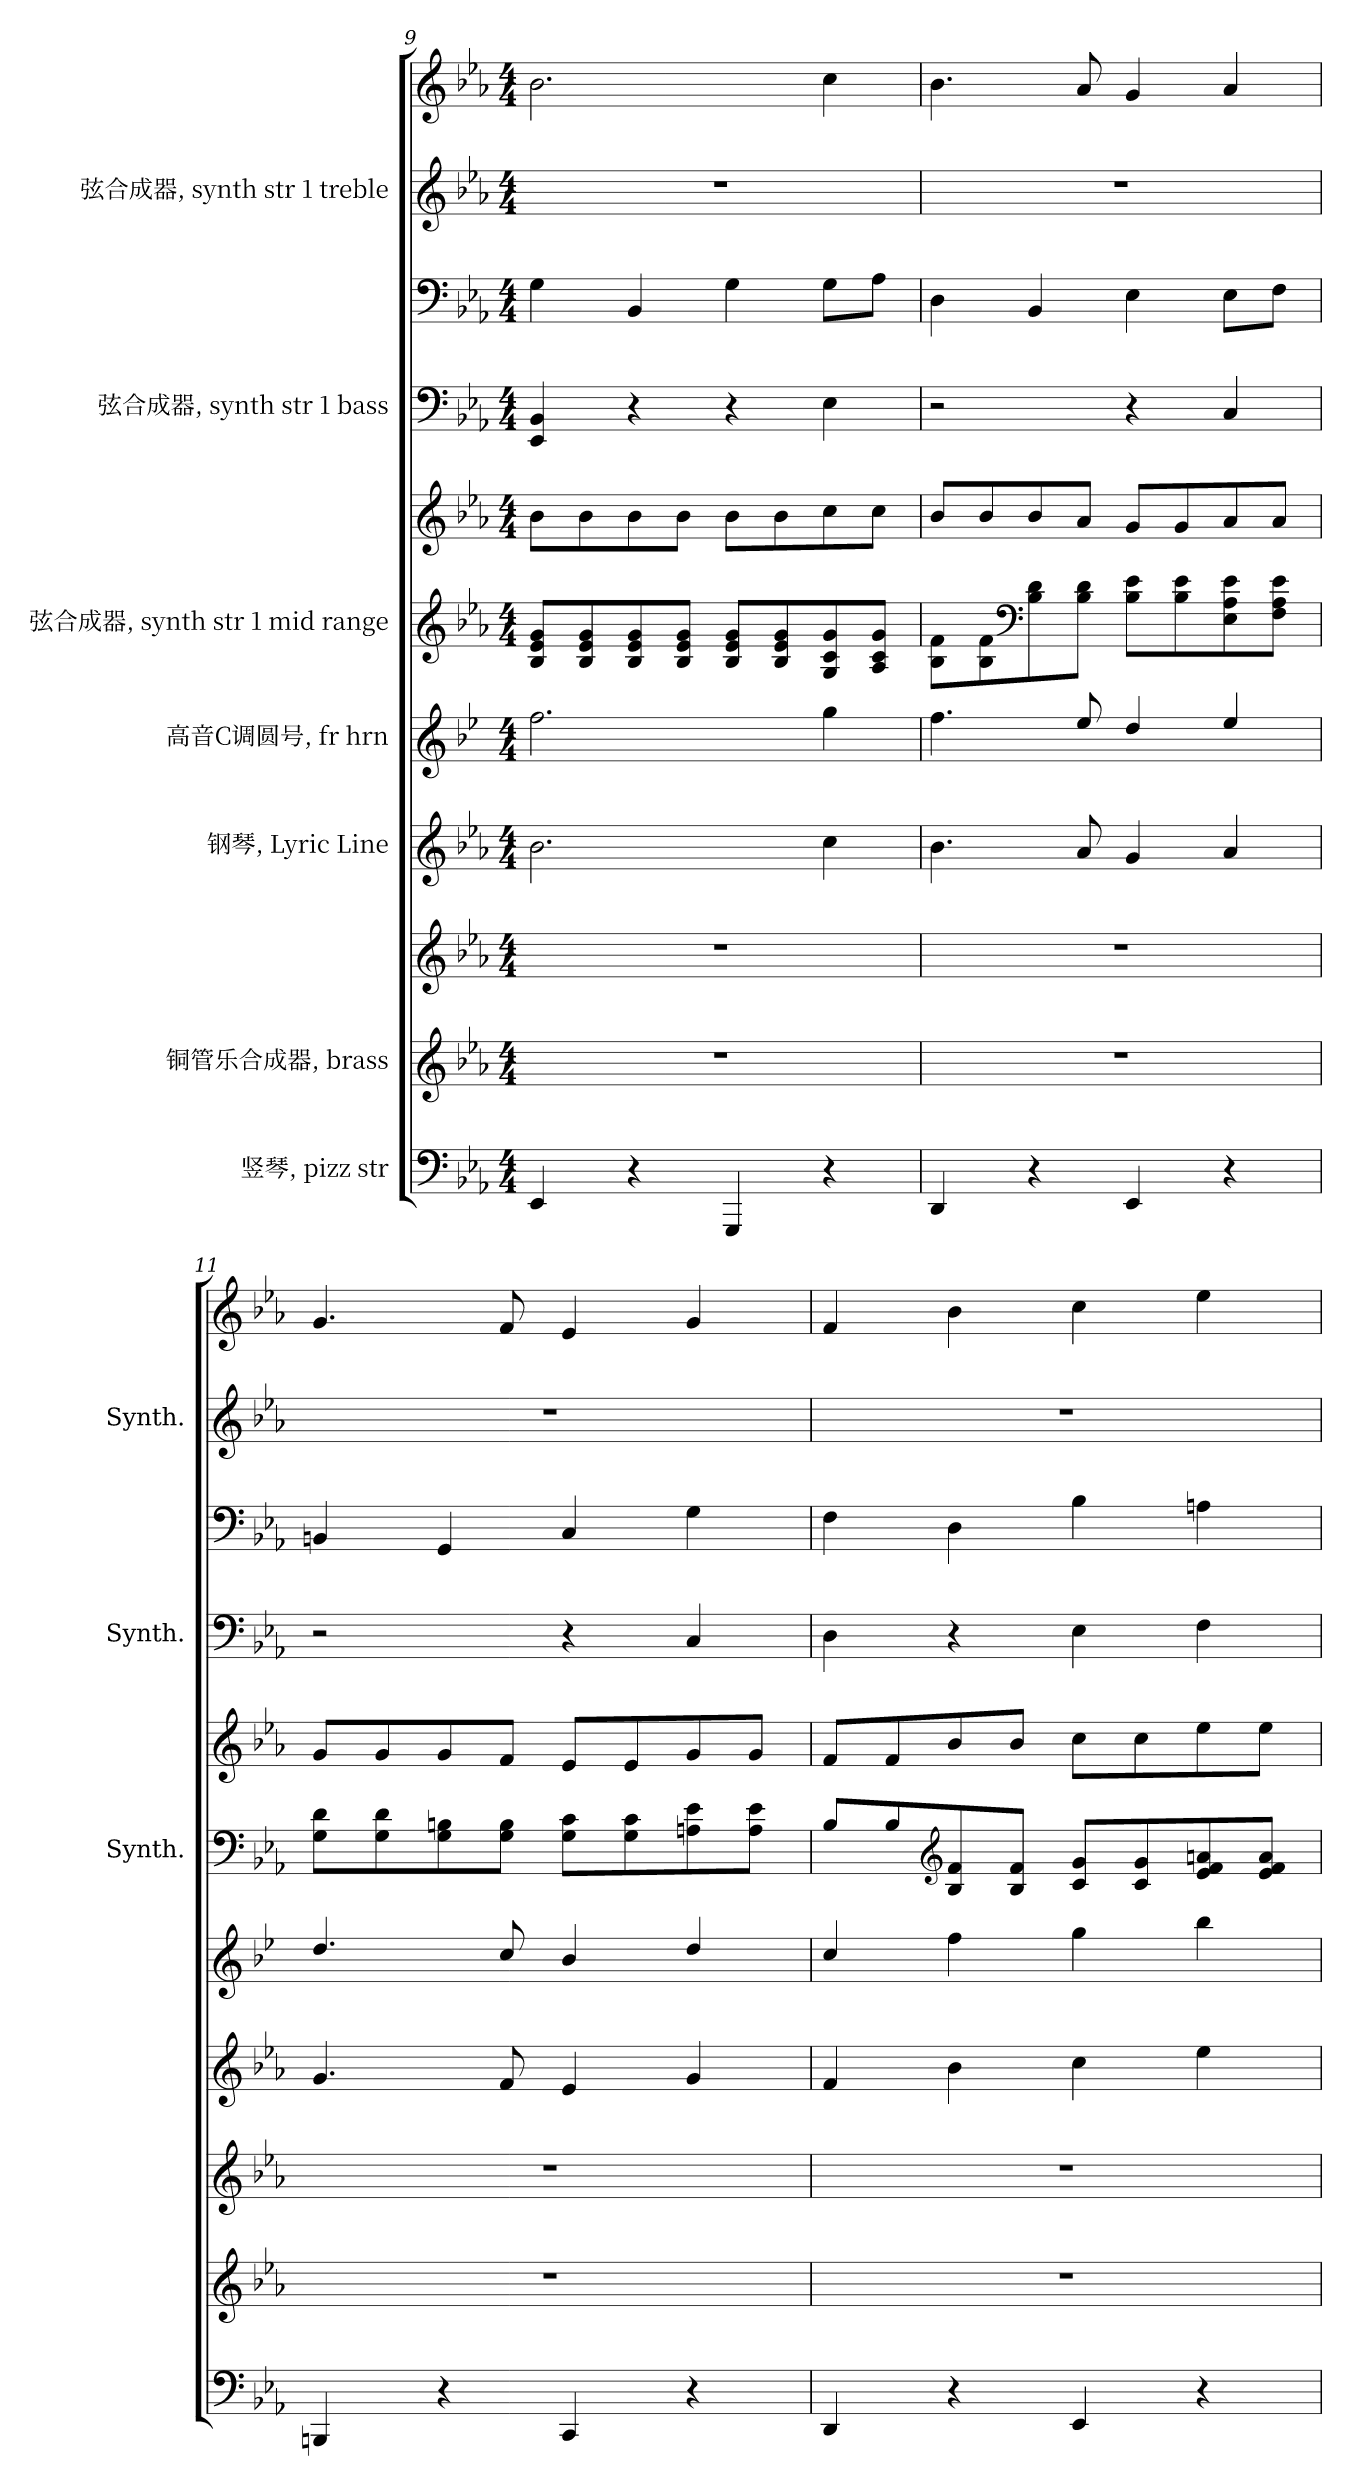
**kern	**kern	**kern	**kern	**kern	**kern	**kern	**kern	**kern	**kern	**kern
*part7	*part6	*part6	*part5	*part4	*part3	*part3	*part2	*part2	*part1	*part1
*staff11	*staff10	*staff9	*staff8	*staff7	*staff6	*staff5	*staff4	*staff3	*staff2	*staff1
*I"竖琴, pizz str	*I"铜管乐合成器, brass	*	*I"钢琴, Lyric Line	*I"高音C调圆号, fr hrn	*I"弦合成器, synth str 1 mid range	*	*I"弦合成器, synth str 1 bass	*	*I"弦合成器, synth str 1 treble	*
*	*	*	*	*	*I'Synth.	*	*I'Synth.	*	*I'Synth.	*
!!LO:PB:g=z
*clefF4	*clefG2	*clefG2	*clefG2	*clefG2	*clefG2	*clefG2	*clefF4	*clefF4	*clefG2	*clefG2
*	*	*	*	*ITrd4c7	*	*	*	*	*	*
*k[b-e-a-]	*k[b-e-a-]	*k[b-e-a-]	*k[b-e-a-]	*k[b-e-a-]	*k[b-e-a-]	*k[b-e-a-]	*k[b-e-a-]	*k[b-e-a-]	*k[b-e-a-]	*k[b-e-a-]
*M4/4	*M4/4	*M4/4	*M4/4	*M4/4	*M4/4	*M4/4	*M4/4	*M4/4	*M4/4	*M4/4
=9	=9	=9	=9	=9	=9	=9	=9	=9	=9	=9
4EE-/	1r	1r	2.b-\	2.b-\	8B-/ 8e-/ 8g/L	8b-\L	4EE-/ 4BB-/	4G\	1r	2.b-\
.	.	.	.	.	8B-/ 8e-/ 8g/	8b-\	.	.	.	.
4r	.	.	.	.	8B-/ 8e-/ 8g/	8b-\	4r	4BB-/	.	.
.	.	.	.	.	8B-/ 8e-/ 8g/J	8b-\J	.	.	.	.
4GGG/	.	.	.	.	8B-/ 8e-/ 8g/L	8b-\L	4r	4G\	.	.
.	.	.	.	.	8B-/ 8e-/ 8g/	8b-\	.	.	.	.
4r	.	.	4cc\	4cc\	8G/ 8c/ 8g/	8cc\	4E-\	8G\L	.	4cc\
.	.	.	.	.	8A-/ 8c/ 8g/J	8cc\J	.	8A-\J	.	.
=10	=10	=10	=10	=10	=10	=10	=10	=10	=10	=10
4DD/	1r	1r	4.b-\	4.b-\	8B-\ 8f\L	8b-/L	2r	4D\	1r	4.b-\
.	.	.	.	.	8B-\ 8f\	8b-/	.	.	.	.
*	*	*	*	*	*clefF4	*	*	*	*	*
4r	.	.	.	.	8B-\ 8d\	8b-/	.	4BB-/	.	.
.	.	.	8a-/	8a-/	8B-\ 8d\J	8a-/J	.	.	.	8a-/
4EE-/	.	.	4g/	4g/	8B-\ 8e-\L	8g/L	4r	4E-\	.	4g/
.	.	.	.	.	8B-\ 8e-\	8g/	.	.	.	.
4r	.	.	4a-/	4a-/	8E-\ 8A-\ 8e-\	8a-/	4C/	8E-\L	.	4a-/
.	.	.	.	.	8F\ 8A-\ 8e-\J	8a-/J	.	8F\J	.	.
=11	=11	=11	=11	=11	=11	=11	=11	=11	=11	=11
4BBBn/	1r	1r	4.g/	4.g/	8G\ 8d\L	8g/L	2r	4BBn/	1r	4.g/
.	.	.	.	.	8G\ 8d\	8g/	.	.	.	.
4r	.	.	.	.	8G\ 8Bn\	8g/	.	4GG/	.	.
.	.	.	8f/	8f/	8G\ 8B\J	8f/J	.	.	.	8f/
4CC/	.	.	4e-/	4e-/	8G\ 8c\L	8e-/L	4r	4C/	.	4e-/
.	.	.	.	.	8G\ 8c\	8e-/	.	.	.	.
4r	.	.	4g/	4g/	8An\ 8e-\	8g/	4C/	4G\	.	4g/
.	.	.	.	.	8A\ 8e-\J	8g/J	.	.	.	.
!!LO:PB:g=z
=12	=12	=12	=12	=12	=12	=12	=12	=12	=12	=12
4DD/	1r	1r	4f/	4f/	8B-/L	8f/L	4D\	4F\	1r	4f/
.	.	.	.	.	8B-/	8f/	.	.	.	.
*	*	*	*	*	*clefG2	*	*	*	*	*
4r	.	.	4b-\	4b-\	8B-/ 8f/	8b-/	4r	4D\	.	4b-\
.	.	.	.	.	8B-/ 8f/J	8b-/J	.	.	.	.
4EE-/	.	.	4cc\	4cc\	8c/ 8g/L	8cc\L	4E-\	4B-\	.	4cc\
.	.	.	.	.	8c/ 8g/	8cc\	.	.	.	.
4r	.	.	4ee-\	4ee-\	8e-/ 8f/ 8an/	8ee-\	4F\	4An\	.	4ee-\
.	.	.	.	.	8e-/ 8f/ 8a/J	8ee-\J	.	.	.	.
=	=	=	=	=	=	=	=	=	=	=
*-	*-	*-	*-	*-	*-	*-	*-	*-	*-	*-
